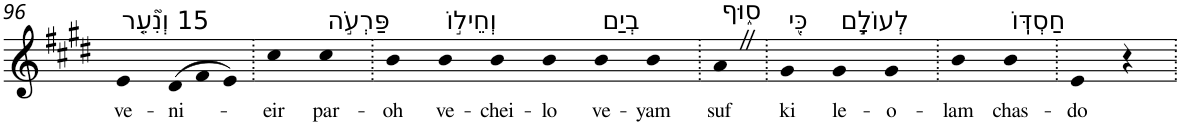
**kern	**text
*part1	*part1
*staff1	*staff1
*I"Piano	*
*I'Pno	*
!!LO:PB:g=z
*clefG2	*
*k[f#c#g#d#]	*
*E:	*
=96	=96
!LO:TX:a:t=15 וְנִ֘עֵ֤ר	!
!	!LO:LY:b
4e	ve-
*Xtuplet	*
!	!LO:LY:b
(>12d#	-ni-
12f#	.
12e)	.
=97.	=97.
!	!LO:LY:b
4cc#	-eir
!LO:TX:a:t=פַּרְעֹ֣ה	!
!	!LO:LY:b
4cc#	par-
=98.	=98.
!	!LO:LY:b
4b	-oh
!LO:TX:a:t=וְחֵיל֣וֹ	!
!	!LO:LY:b
4b	ve-
!	!LO:LY:b
4b	-chei-
!	!LO:LY:b
4b	-lo
!LO:TX:a:t=בְיַם	!
!	!LO:LY:b
4b	ve-
!	!LO:LY:b
4b	-yam
=99.	=99.
!LO:TX:a:t=ס֑וּף	!
!	!LO:LY:b
4aZ	suf
=100.	=100.
!LO:TX:a:t=כִּ֖י	!
!	!LO:LY:b
4g#	ki
!LO:TX:a:t=לְעוֹלָ֣ם	!
!	!LO:LY:b
4g#	le-
!	!LO:LY:b
4g#	-o-
=101.	=101.
!	!LO:LY:b
4b	-lam
!LO:TX:a:t=חַסְדּֽוֹ	!
!	!LO:LY:b
4b	chas-
=102.	=102.
!	!LO:LY:b
4e	-do
4r	.
=.	=.
*-	*-
